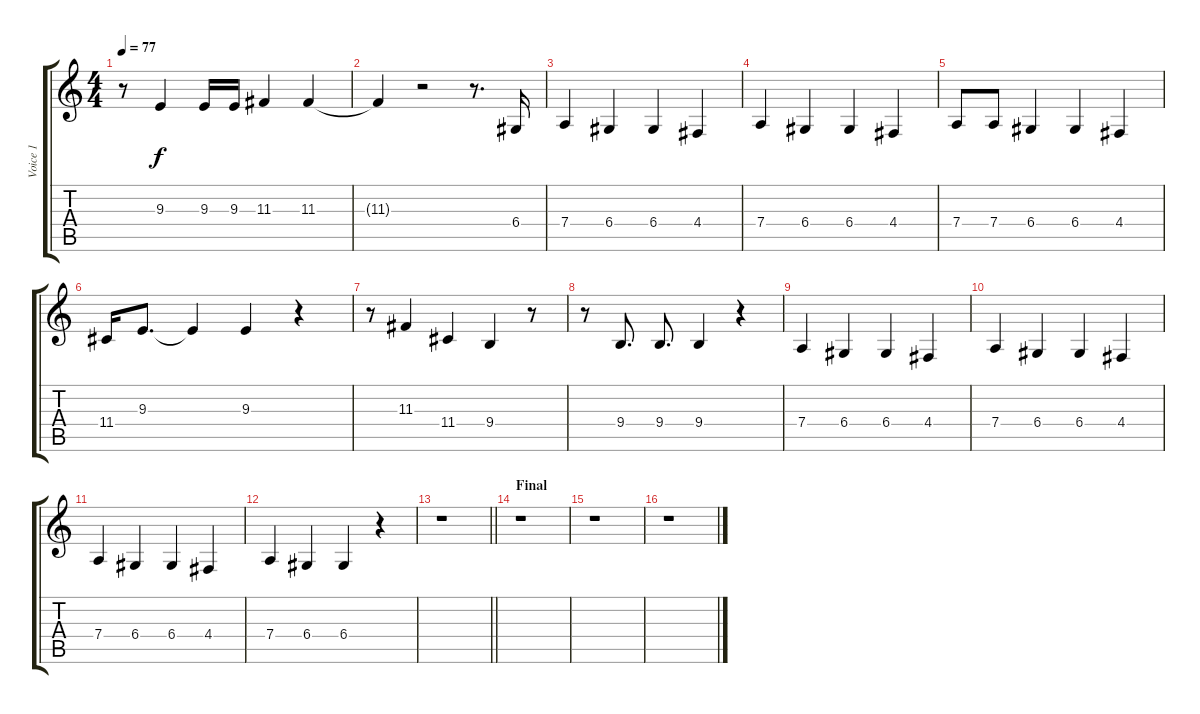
\track ("Voice 1" "Voice 1") {instrument oboe}
\staff {score tabs}
\tuning (E4 B3 G3 D3 A2 E2) {hide}
\ts (4 4)
\tempo 77
\clef g2
\ks c
r.8{dy f} 9.3.4 9.3.16 9.3.16 11.3.4 11.3.4 |
11.3{t}.4 r.2 r.8{d} 6.4.16 |
7.4.4 6.4.4 6.4.4 4.4.4 |
7.4.4 6.4.4 6.4.4 4.4.4 |
7.4.8 7.4.8 6.4.4 6.4.4 4.4.4 |
11.4.16 9.3.8{d} 9.3{t}.4 9.3.4 r.4 |
r.8 11.3.4 11.4.4 9.4.4 r.8 |
r.8 9.4.8{d} 9.4.8{d} 9.4.4 r.4 |
7.4.4 6.4.4 6.4.4 4.4.4 |
7.4.4 6.4.4 6.4.4 4.4.4 |
7.4.4 6.4.4 6.4.4 4.4.4 |
7.4.4 6.4.4 6.4.4 r.4 |
\barLineRight lightlight
r.1 |
\section ("" "Final")
r.1 |
r.1 |
r.1
